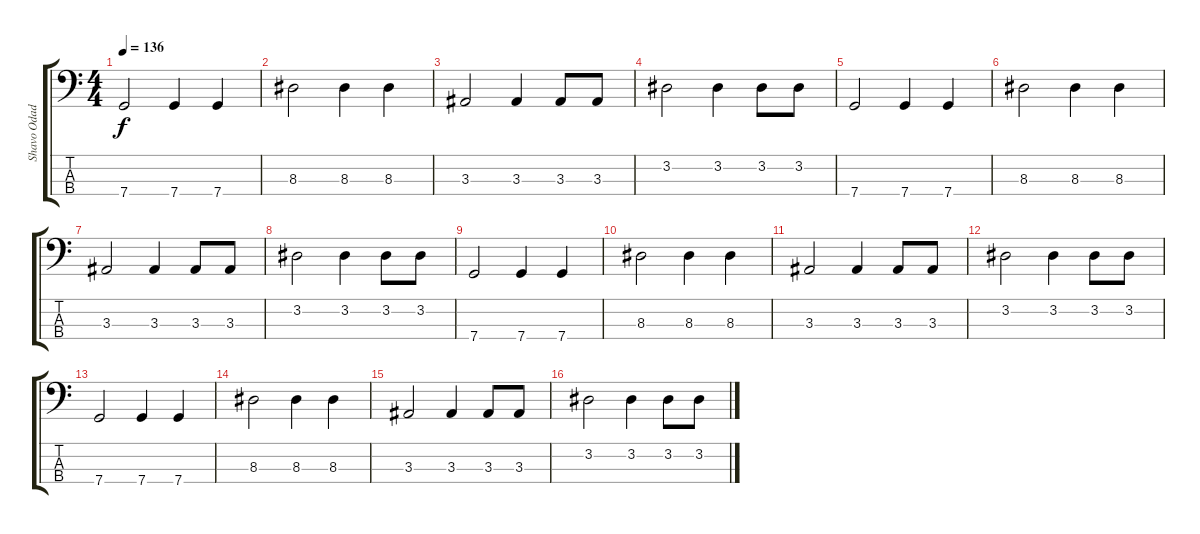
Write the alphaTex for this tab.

\track ("Shavo Odadjian (bass)" "Shavo Odad") {instrument electricbasspick}
\staff {score tabs}
\tuning (F2 C2 G1 C1) {hide}
\ts (4 4)
\tempo 136
\clef f4
\ks c
7.4.2{dy f} 7.4.4 7.4.4 |
8.3.2 8.3.4 8.3.4 |
3.3.2 3.3.4 3.3.8 3.3.8 |
3.2.2 3.2.4 3.2.8 3.2.8 |
7.4.2 7.4.4 7.4.4 |
8.3.2 8.3.4 8.3.4 |
3.3.2 3.3.4 3.3.8 3.3.8 |
3.2.2 3.2.4 3.2.8 3.2.8 |
7.4.2 7.4.4 7.4.4 |
8.3.2 8.3.4 8.3.4 |
3.3.2 3.3.4 3.3.8 3.3.8 |
3.2.2 3.2.4 3.2.8 3.2.8 |
7.4.2 7.4.4 7.4.4 |
8.3.2 8.3.4 8.3.4 |
3.3.2 3.3.4 3.3.8 3.3.8 |
3.2.2 3.2.4 3.2.8 3.2.8
